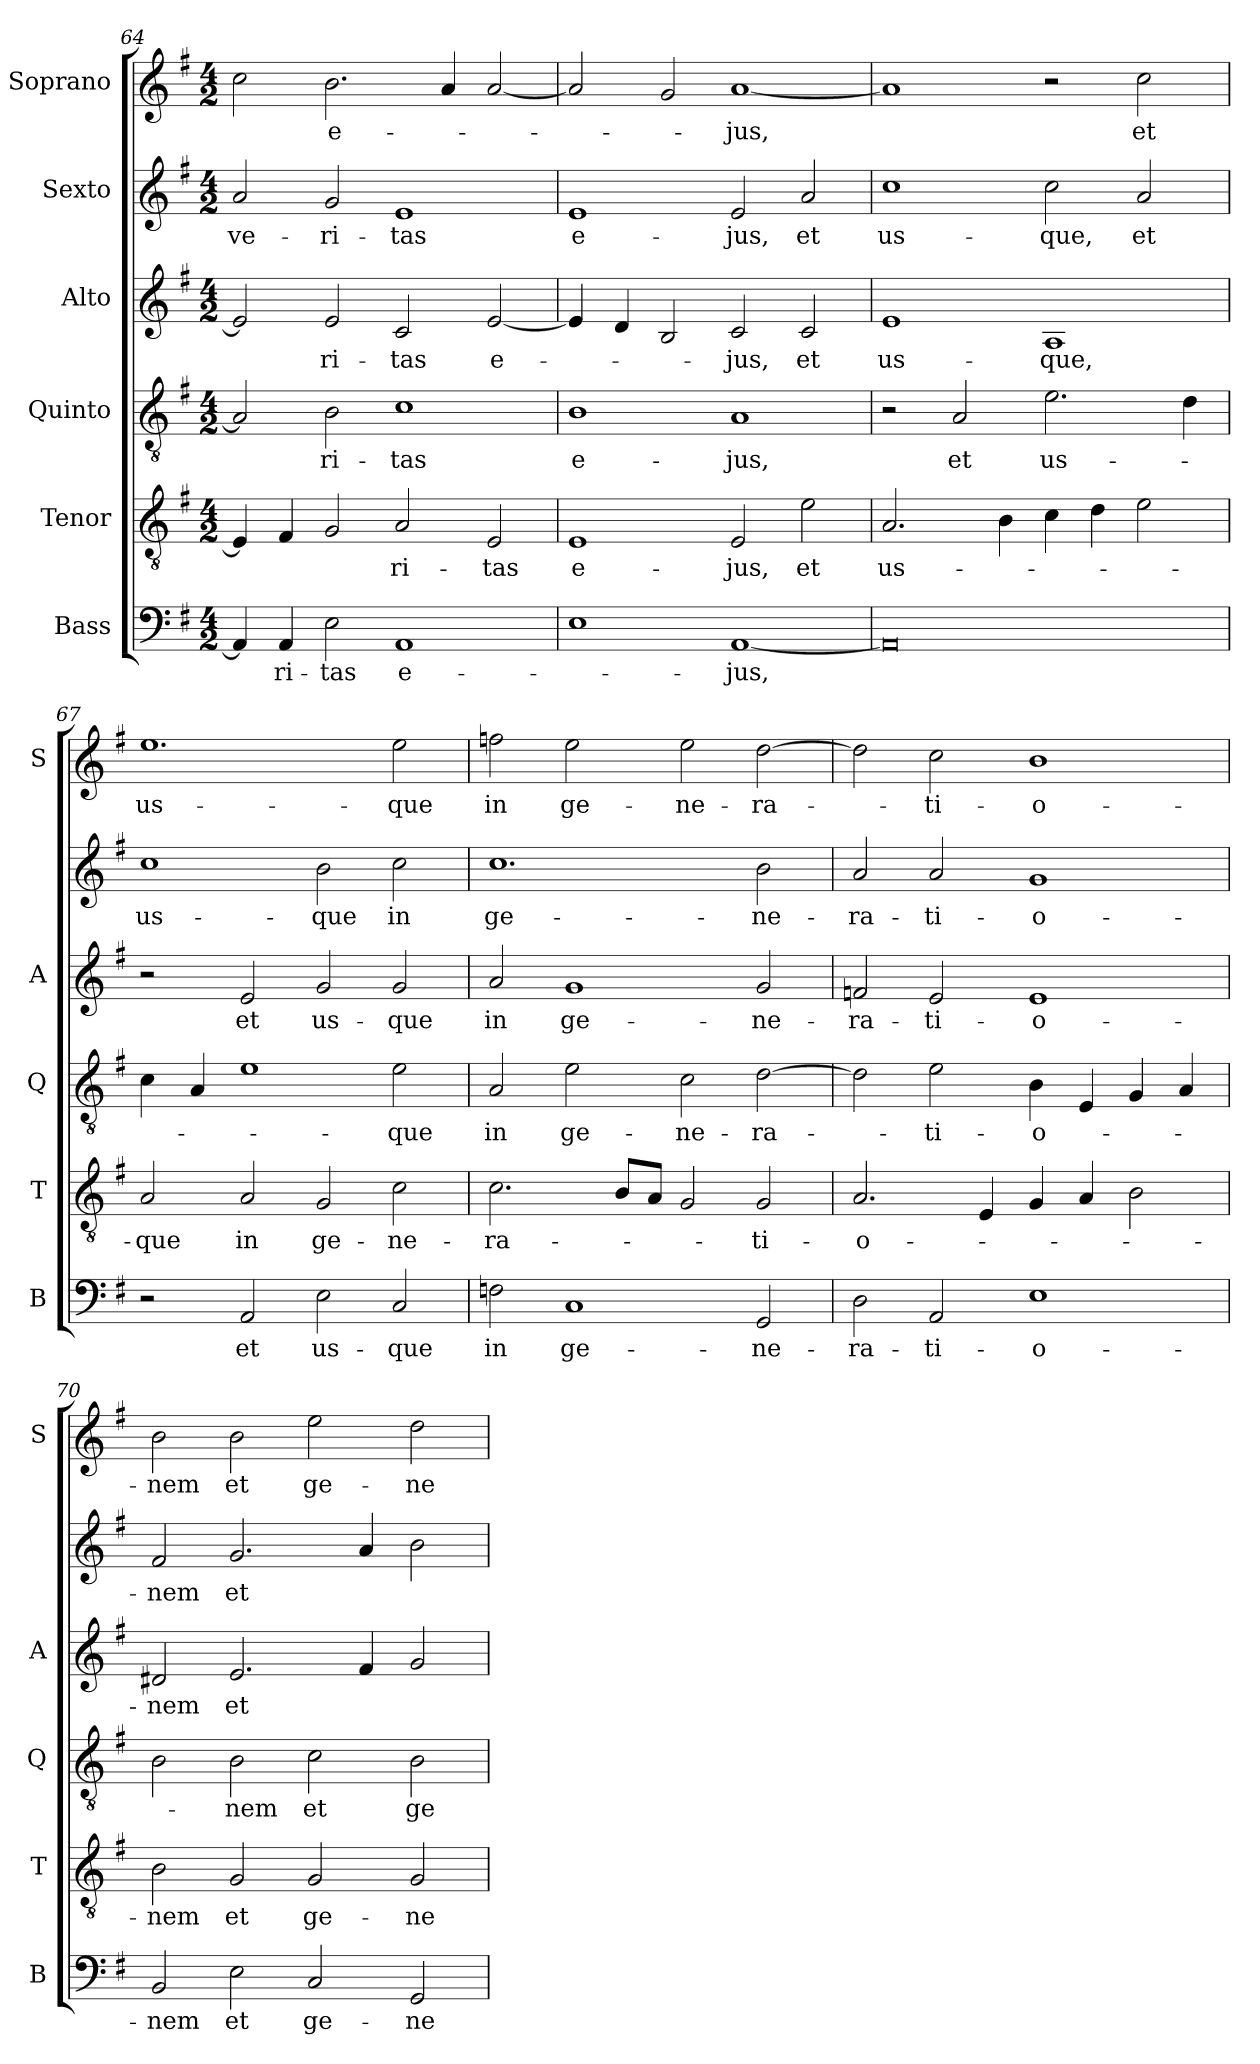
**kern	**text	**kern	**text	**kern	**text	**kern	**text	**kern	**text	**kern	**text
*part6	*part6	*part5	*part5	*part4	*part4	*part3	*part3	*part2	*part2	*part1	*part1
*staff6	*staff6	*staff5	*staff5	*staff4	*staff4	*staff3	*staff3	*staff2	*staff2	*staff1	*staff1
*I"Bass	*	*I"Tenor	*	*I"Quinto	*	*I"Alto	*	*I"Sexto	*	*I"Soprano	*
*I'B	*	*I'T	*	*I'Q	*	*I'A	*	*	*	*I'S	*
*clefF4	*	*clefGv2	*	*clefGv2	*	*clefG2	*	*clefG2	*	*clefG2	*
*k[f#]	*	*k[f#]	*	*k[f#]	*	*k[f#]	*	*k[f#]	*	*k[f#]	*
*G:	*	*G:	*	*G:	*	*G:	*	*G:	*	*G:	*
*M4/2	*	*M4/2	*	*M4/2	*	*M4/2	*	*M4/2	*	*M4/2	*
=64	=64	=64	=64	=64	=64	=64	=64	=64	=64	=64	=64
!	!	!	!	!	!	!	!	!	!LO:LY:b	!	!
4AA/]	.	4E/]	.	2A/]	.	2e/]	.	2a/	ve-	2cc\	.
!	!LO:LY:b	!	!	!	!	!	!	!	!	!	!
4AA/	-ri-	4F#/	.	.	.	.	.	.	.	.	.
!	!LO:LY:b	!	!	!	!LO:LY:b	!	!LO:LY:b	!	!LO:LY:b	!	!LO:LY:b
2E\	-tas	2G/	.	2B\	-ri-	2e/	-ri-	2g/	-ri-	2.b\	e-
!	!LO:LY:b	!	!LO:LY:b	!	!LO:LY:b	!	!LO:LY:b	!	!LO:LY:b	!	!
1AA	e-	2A/	-ri-	1c	-tas	2c/	-tas	1e	-tas	.	.
.	.	.	.	.	.	.	.	.	.	4a/	.
!	!	!	!LO:LY:b	!	!	!	!LO:LY:b	!	!	!	!
.	.	2E/	-tas	.	.	[2e/	e-	.	.	[2a/	.
=65	=65	=65	=65	=65	=65	=65	=65	=65	=65	=65	=65
!	!	!	!LO:LY:b	!	!LO:LY:b	!	!	!	!LO:LY:b	!	!
1E	.	1E	e-	1B	e-	4e/]	.	1e	e-	2a/]	.
.	.	.	.	.	.	4d/	.	.	.	.	.
.	.	.	.	.	.	2B/	.	.	.	2g/	.
!	!LO:LY:b	!	!LO:LY:b	!	!LO:LY:b	!	!LO:LY:b	!	!LO:LY:b	!	!LO:LY:b
[1AA	-jus,	2E/	-jus,	1A	-jus,	2c/	-jus,	2e/	-jus,	[1a	-jus,
!	!	!	!LO:LY:b	!	!	!	!LO:LY:b	!	!LO:LY:b	!	!
.	.	2e\	et	.	.	2c/	et	2a/	et	.	.
!!LO:PB:g=z
=66	=66	=66	=66	=66	=66	=66	=66	=66	=66	=66	=66
!	!	!	!LO:LY:b	!	!	!	!LO:LY:b	!	!LO:LY:b	!	!
0AA]	.	2.A/	us-	2r	.	1e	us-	1cc	us-	1a]	.
!	!	!	!	!	!LO:LY:b	!	!	!	!	!	!
.	.	.	.	2A/	et	.	.	.	.	.	.
.	.	4B\	.	.	.	.	.	.	.	.	.
!	!	!	!	!	!LO:LY:b	!	!LO:LY:b	!	!LO:LY:b	!	!
.	.	4c\	.	2.e\	us-	1A	-que,	2cc\	-que,	2r	.
.	.	4d\	.	.	.	.	.	.	.	.	.
!	!	!	!	!	!	!	!	!	!LO:LY:b	!	!LO:LY:b
.	.	2e\	.	.	.	.	.	2a/	et	2cc\	et
.	.	.	.	4d\	.	.	.	.	.	.	.
=67	=67	=67	=67	=67	=67	=67	=67	=67	=67	=67	=67
!	!	!	!LO:LY:b	!	!	!	!	!	!LO:LY:b	!	!LO:LY:b
2r	.	2A/	-que	4c\	.	2r	.	1cc	us-	1.ee	us-
.	.	.	.	4A/	.	.	.	.	.	.	.
!	!LO:LY:b	!	!LO:LY:b	!	!	!	!LO:LY:b	!	!	!	!
2AA/	et	2A/	in	1e	.	2e/	et	.	.	.	.
!	!LO:LY:b	!	!LO:LY:b	!	!	!	!LO:LY:b	!	!LO:LY:b	!	!
2E\	us-	2G/	ge-	.	.	2g/	us-	2b\	-que	.	.
!	!LO:LY:b	!	!LO:LY:b	!	!LO:LY:b	!	!LO:LY:b	!	!LO:LY:b	!	!LO:LY:b
2C/	-que	2c\	-ne-	2e\	-que	2g/	-que	2cc\	in	2ee\	-que
=68	=68	=68	=68	=68	=68	=68	=68	=68	=68	=68	=68
!	!LO:LY:b	!	!LO:LY:b	!	!LO:LY:b	!	!LO:LY:b	!	!LO:LY:b	!	!LO:LY:b
2Fn\	in	2.c\	-ra-	2A/	in	2a/	in	1.cc	ge-	2ffn\	in
!	!LO:LY:b	!	!	!	!LO:LY:b	!	!LO:LY:b	!	!	!	!LO:LY:b
1C	ge-	.	.	2e\	ge-	1g	ge-	.	.	2ee\	ge-
.	.	8B/L	.	.	.	.	.	.	.	.	.
.	.	8A/J	.	.	.	.	.	.	.	.	.
!	!	!	!	!	!LO:LY:b	!	!	!	!	!	!LO:LY:b
.	.	2G/	.	2c\	-ne-	.	.	.	.	2ee\	-ne-
!	!LO:LY:b	!	!LO:LY:b	!	!LO:LY:b	!	!LO:LY:b	!	!LO:LY:b	!	!LO:LY:b
2GG/	-ne-	2G/	-ti-	[2d\	-ra-	2g/	-ne-	2b\	-ne-	[2dd\	-ra-
=69	=69	=69	=69	=69	=69	=69	=69	=69	=69	=69	=69
!	!LO:LY:b	!	!LO:LY:b	!	!	!	!LO:LY:b	!	!LO:LY:b	!	!
2D\	-ra-	2.A/	-o-	2d\]	.	2fn/	-ra-	2a/	-ra-	2dd\]	.
!	!LO:LY:b	!	!	!	!LO:LY:b	!	!LO:LY:b	!	!LO:LY:b	!	!LO:LY:b
2AA/	-ti-	.	.	2e\	-ti-	2e/	-ti-	2a/	-ti-	2cc\	-ti-
.	.	4E/	.	.	.	.	.	.	.	.	.
!	!LO:LY:b	!	!	!	!LO:LY:b	!	!LO:LY:b	!	!LO:LY:b	!	!LO:LY:b
1E	-o-	4G/	.	4B\	-o-	1e	-o-	1g	-o-	1b	-o-
.	.	4A/	.	4E/	.	.	.	.	.	.	.
.	.	2B\	.	4G/	.	.	.	.	.	.	.
.	.	.	.	4A/	.	.	.	.	.	.	.
=70	=70	=70	=70	=70	=70	=70	=70	=70	=70	=70	=70
!	!LO:LY:b	!	!LO:LY:b	!	!	!	!LO:LY:b	!	!LO:LY:b	!	!LO:LY:b
2BB/	-nem	2B\	-nem	2B\	.	2d#X/	-nem	2f#/	-nem	2b\	-nem
!	!LO:LY:b	!	!LO:LY:b	!	!LO:LY:b	!	!LO:LY:b	!	!LO:LY:b	!	!LO:LY:b
2E\	et	2G/	et	2B\	-nem	2.e/	et	2.g/	et	2b\	et
!	!LO:LY:b	!	!LO:LY:b	!	!LO:LY:b	!	!	!	!	!	!LO:LY:b
2C/	ge-	2G/	ge-	2c\	et	.	.	.	.	2ee\	ge-
.	.	.	.	.	.	4f#/	.	4a/	.	.	.
!	!LO:LY:b	!	!LO:LY:b	!	!LO:LY:b	!	!	!	!	!	!LO:LY:b
2GG/	-ne-	2G/	-ne-	2B\	ge-	2g/	.	2b\	.	2dd\	-ne-
=	=	=	=	=	=	=	=	=	=	=	=
*-	*-	*-	*-	*-	*-	*-	*-	*-	*-	*-	*-
